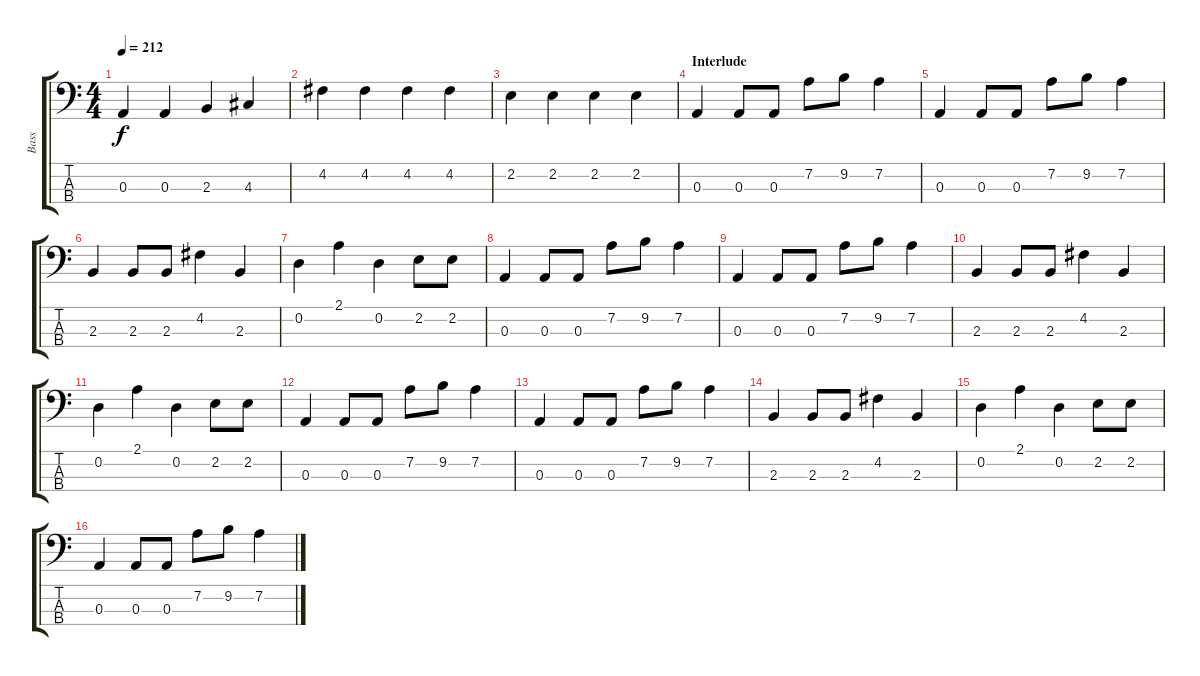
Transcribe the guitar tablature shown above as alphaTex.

\track ("Bass" "Bass") {instrument slapbass2}
\staff {score tabs}
\tuning (G2 D2 A1 E1) {hide}
\ts (4 4)
\tempo 212
\clef f4
\ks c
0.3.4{dy f} 0.3.4 2.3.4 4.3.4 |
4.2.4 4.2.4 4.2.4 4.2.4 |
2.2.4 2.2.4 2.2.4 2.2.4 |
\section ("" "Interlude")
0.3.4 0.3.8 0.3.8 7.2.8 9.2.8 7.2.4 |
0.3.4 0.3.8 0.3.8 7.2.8 9.2.8 7.2.4 |
2.3.4 2.3.8 2.3.8 4.2.4 2.3.4 |
0.2.4 2.1.4 0.2.4 2.2.8 2.2.8 |
0.3.4 0.3.8 0.3.8 7.2.8 9.2.8 7.2.4 |
0.3.4 0.3.8 0.3.8 7.2.8 9.2.8 7.2.4 |
2.3.4 2.3.8 2.3.8 4.2.4 2.3.4 |
0.2.4 2.1.4 0.2.4 2.2.8 2.2.8 |
0.3.4 0.3.8 0.3.8 7.2.8 9.2.8 7.2.4 |
0.3.4 0.3.8 0.3.8 7.2.8 9.2.8 7.2.4 |
2.3.4 2.3.8 2.3.8 4.2.4 2.3.4 |
0.2.4 2.1.4 0.2.4 2.2.8 2.2.8 |
0.3.4 0.3.8 0.3.8 7.2.8 9.2.8 7.2.4
